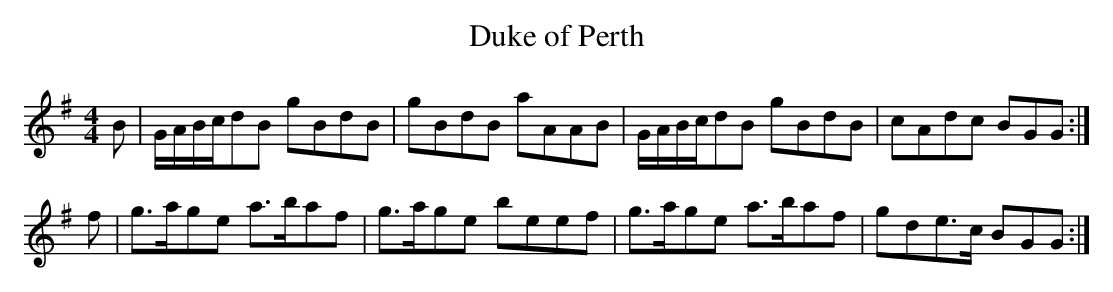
X:1
T:Duke of Perth
M:4/4
L:1/8
K:G
B|G/A/B/c/dB gBdB|gBdB aAAB|G/A/B/c/dB gBdB|cAdc BGG:|!
f|g>age a>baf|g>age beef|g>age a>baf|gde>c BGG:|!
